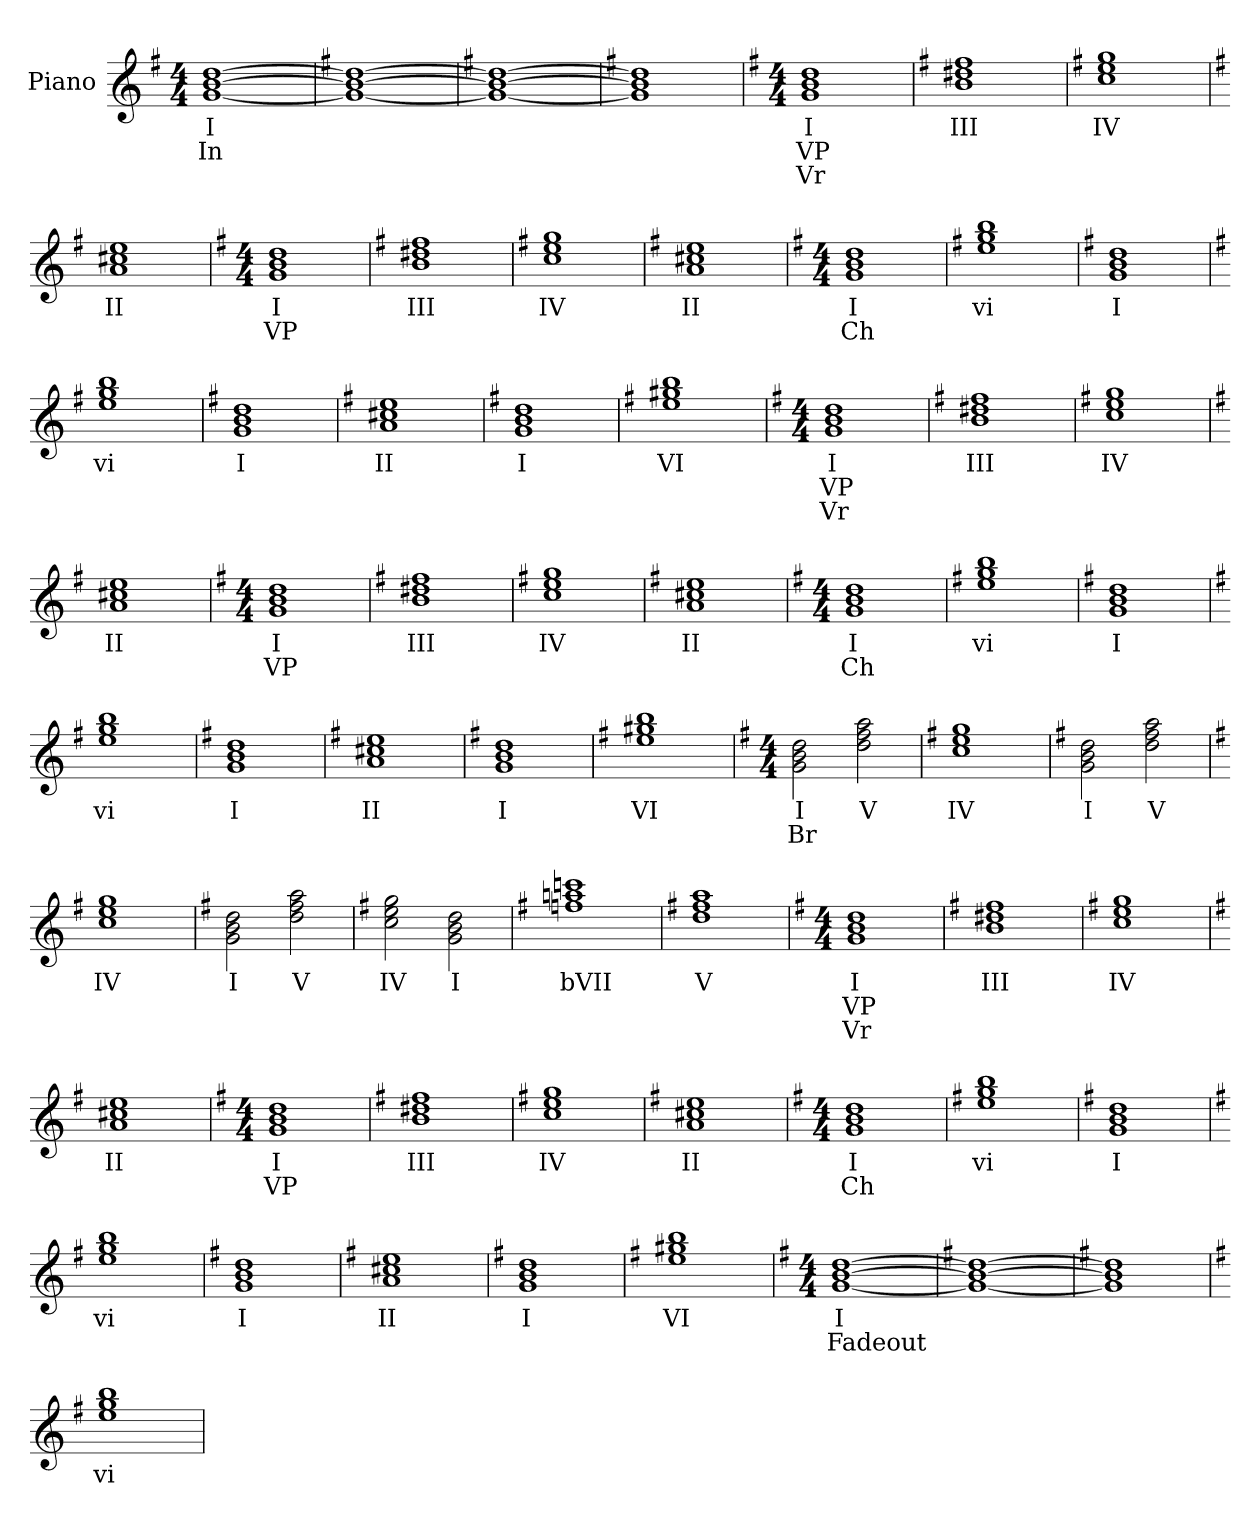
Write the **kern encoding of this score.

**kern	**text	**text	**text
*part1	*part1	*part1	*part1
*staff1	*staff1	*staff1	*staff1
*I"Piano	*	*	*
*I'Pno	*	*	*
*k[f#]	*	*	*
*G:	*	*	*
*M4/4	*	*	*
=	=	=	=
[1g [1b [1dd	I	In	.
=	=	=	=
*k[f#]	*	*	*
*G:	*	*	*
1g_ 1b_ 1dd_	.	.	.
=	=	=	=
*k[f#]	*	*	*
*G:	*	*	*
1g_ 1b_ 1dd_	.	.	.
=	=	=	=
*k[f#]	*	*	*
*G:	*	*	*
1g] 1b] 1dd]	.	.	.
=	=	=	=
*k[f#]	*	*	*
*G:	*	*	*
*M4/4	*	*	*
1g 1b 1dd	I	VP	Vr
=	=	=	=
*k[f#]	*	*	*
*G:	*	*	*
1b 1dd#X 1ff#	III	.	.
=	=	=	=
*k[f#]	*	*	*
*G:	*	*	*
1cc 1ee 1gg	IV	.	.
=	=	=	=
*k[f#]	*	*	*
*G:	*	*	*
1a 1cc#X 1ee	II	.	.
=	=	=	=
*k[f#]	*	*	*
*G:	*	*	*
*M4/4	*	*	*
1g 1b 1dd	I	VP	.
=	=	=	=
*k[f#]	*	*	*
*G:	*	*	*
1b 1dd#X 1ff#	III	.	.
=	=	=	=
*k[f#]	*	*	*
*G:	*	*	*
1cc 1ee 1gg	IV	.	.
=	=	=	=
*k[f#]	*	*	*
*G:	*	*	*
1a 1cc#X 1ee	II	.	.
=	=	=	=
*k[f#]	*	*	*
*G:	*	*	*
*M4/4	*	*	*
1g 1b 1dd	I	Ch	.
=	=	=	=
*k[f#]	*	*	*
*G:	*	*	*
1ee 1gg 1bb	vi	.	.
=	=	=	=
*k[f#]	*	*	*
*G:	*	*	*
1g 1b 1dd	I	.	.
=	=	=	=
*k[f#]	*	*	*
*G:	*	*	*
1ee 1gg 1bb	vi	.	.
=	=	=	=
*k[f#]	*	*	*
*G:	*	*	*
1g 1b 1dd	I	.	.
=	=	=	=
*k[f#]	*	*	*
*G:	*	*	*
1a 1cc#X 1ee	II	.	.
=	=	=	=
*k[f#]	*	*	*
*G:	*	*	*
1g 1b 1dd	I	.	.
=	=	=	=
*k[f#]	*	*	*
*G:	*	*	*
1ee 1gg#X 1bb	VI	.	.
=	=	=	=
*k[f#]	*	*	*
*G:	*	*	*
*M4/4	*	*	*
1g 1b 1dd	I	VP	Vr
=	=	=	=
*k[f#]	*	*	*
*G:	*	*	*
1b 1dd#X 1ff#	III	.	.
=	=	=	=
*k[f#]	*	*	*
*G:	*	*	*
1cc 1ee 1gg	IV	.	.
=	=	=	=
*k[f#]	*	*	*
*G:	*	*	*
1a 1cc#X 1ee	II	.	.
=	=	=	=
*k[f#]	*	*	*
*G:	*	*	*
*M4/4	*	*	*
1g 1b 1dd	I	VP	.
=	=	=	=
*k[f#]	*	*	*
*G:	*	*	*
1b 1dd#X 1ff#	III	.	.
=	=	=	=
*k[f#]	*	*	*
*G:	*	*	*
1cc 1ee 1gg	IV	.	.
=	=	=	=
*k[f#]	*	*	*
*G:	*	*	*
1a 1cc#X 1ee	II	.	.
=	=	=	=
*k[f#]	*	*	*
*G:	*	*	*
*M4/4	*	*	*
1g 1b 1dd	I	Ch	.
=	=	=	=
*k[f#]	*	*	*
*G:	*	*	*
1ee 1gg 1bb	vi	.	.
=	=	=	=
*k[f#]	*	*	*
*G:	*	*	*
1g 1b 1dd	I	.	.
=	=	=	=
*k[f#]	*	*	*
*G:	*	*	*
1ee 1gg 1bb	vi	.	.
=	=	=	=
*k[f#]	*	*	*
*G:	*	*	*
1g 1b 1dd	I	.	.
=	=	=	=
*k[f#]	*	*	*
*G:	*	*	*
1a 1cc#X 1ee	II	.	.
=	=	=	=
*k[f#]	*	*	*
*G:	*	*	*
1g 1b 1dd	I	.	.
=	=	=	=
*k[f#]	*	*	*
*G:	*	*	*
1ee 1gg#X 1bb	VI	.	.
=	=	=	=
*k[f#]	*	*	*
*G:	*	*	*
*M4/4	*	*	*
2g 2b 2dd	I	Br	.
2dd 2ff# 2aa	V	.	.
=	=	=	=
*k[f#]	*	*	*
*G:	*	*	*
1cc 1ee 1gg	IV	.	.
=	=	=	=
*k[f#]	*	*	*
*G:	*	*	*
2g 2b 2dd	I	.	.
2dd 2ff# 2aa	V	.	.
=	=	=	=
*k[f#]	*	*	*
*G:	*	*	*
1cc 1ee 1gg	IV	.	.
=	=	=	=
*k[f#]	*	*	*
*G:	*	*	*
2g 2b 2dd	I	.	.
2dd 2ff# 2aa	V	.	.
=	=	=	=
*k[f#]	*	*	*
*G:	*	*	*
2cc 2ee 2gg	IV	.	.
2g 2b 2dd	I	.	.
=	=	=	=
*k[f#]	*	*	*
*G:	*	*	*
1ffn 1aan 1cccn	bVII	.	.
=	=	=	=
*k[f#]	*	*	*
*G:	*	*	*
1dd 1ff# 1aa	V	.	.
=	=	=	=
*k[f#]	*	*	*
*G:	*	*	*
*M4/4	*	*	*
1g 1b 1dd	I	VP	Vr
=	=	=	=
*k[f#]	*	*	*
*G:	*	*	*
1b 1dd#X 1ff#	III	.	.
=	=	=	=
*k[f#]	*	*	*
*G:	*	*	*
1cc 1ee 1gg	IV	.	.
=	=	=	=
*k[f#]	*	*	*
*G:	*	*	*
1a 1cc#X 1ee	II	.	.
=	=	=	=
*k[f#]	*	*	*
*G:	*	*	*
*M4/4	*	*	*
1g 1b 1dd	I	VP	.
=	=	=	=
*k[f#]	*	*	*
*G:	*	*	*
1b 1dd#X 1ff#	III	.	.
=	=	=	=
*k[f#]	*	*	*
*G:	*	*	*
1cc 1ee 1gg	IV	.	.
=	=	=	=
*k[f#]	*	*	*
*G:	*	*	*
1a 1cc#X 1ee	II	.	.
=	=	=	=
*k[f#]	*	*	*
*G:	*	*	*
*M4/4	*	*	*
1g 1b 1dd	I	Ch	.
=	=	=	=
*k[f#]	*	*	*
*G:	*	*	*
1ee 1gg 1bb	vi	.	.
=	=	=	=
*k[f#]	*	*	*
*G:	*	*	*
1g 1b 1dd	I	.	.
=	=	=	=
*k[f#]	*	*	*
*G:	*	*	*
1ee 1gg 1bb	vi	.	.
=	=	=	=
*k[f#]	*	*	*
*G:	*	*	*
1g 1b 1dd	I	.	.
=	=	=	=
*k[f#]	*	*	*
*G:	*	*	*
1a 1cc#X 1ee	II	.	.
=	=	=	=
*k[f#]	*	*	*
*G:	*	*	*
1g 1b 1dd	I	.	.
=	=	=	=
*k[f#]	*	*	*
*G:	*	*	*
1ee 1gg#X 1bb	VI	.	.
=	=	=	=
*k[f#]	*	*	*
*G:	*	*	*
*M4/4	*	*	*
[1g [1b [1dd	I	Fadeout	.
=	=	=	=
*k[f#]	*	*	*
*G:	*	*	*
1g_ 1b_ 1dd_	.	.	.
=	=	=	=
*k[f#]	*	*	*
*G:	*	*	*
1g] 1b] 1dd]	.	.	.
=	=	=	=
*k[f#]	*	*	*
*G:	*	*	*
1ee 1gg 1bb	vi	.	.
=	=	=	=
*-	*-	*-	*-
